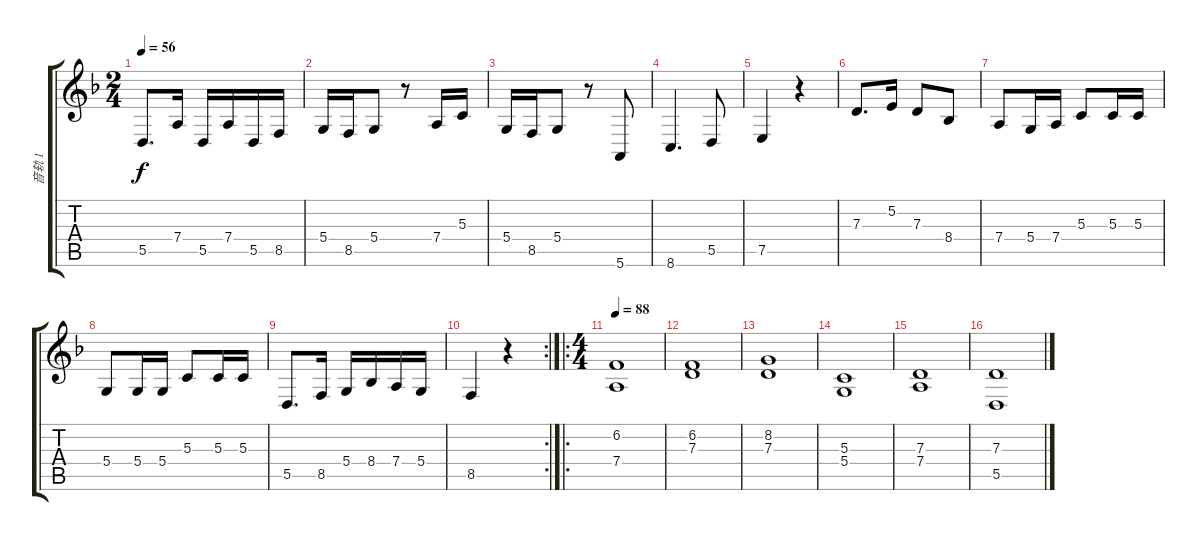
\track ("音轨 1" "音轨 1") {instrument stringensemble1}
\staff {score tabs}
\tuning (E4 B3 G3 D3 A2 E2) {hide}
\ts (2 4)
\tempo 56
\clef g2
\ks f
5.5.8{d dy f} 7.4.16 5.5.16 7.4.16 5.5.16 8.5.16 |
5.4.16 8.5.16 5.4.8 r.8 7.4.16 5.3.16 |
5.4.16 8.5.16 5.4.8 r.8 5.6.8 |
8.6.4{d} 5.5.8 |
7.5.4 r.4 |
7.3.8{d} 5.2.16 7.3.8 8.4.8 |
7.4.8 5.4.16 7.4.16 5.3.8 5.3.16 5.3.16 |
5.4.8 5.4.16 5.4.16 5.3.8 5.3.16 5.3.16 |
5.5.8{d} 8.5.16 5.4.16 8.4.16 7.4.16 5.4.16 |
\rc 2
8.5.4 r.4 |
\ro
\ts (4 4)
\tempo 88
(6.2 7.4).1 |
(6.2 7.3).1 |
(8.2 7.3).1 |
(5.3 5.4).1 |
(7.3 7.4).1 |
(7.3 5.5).1
